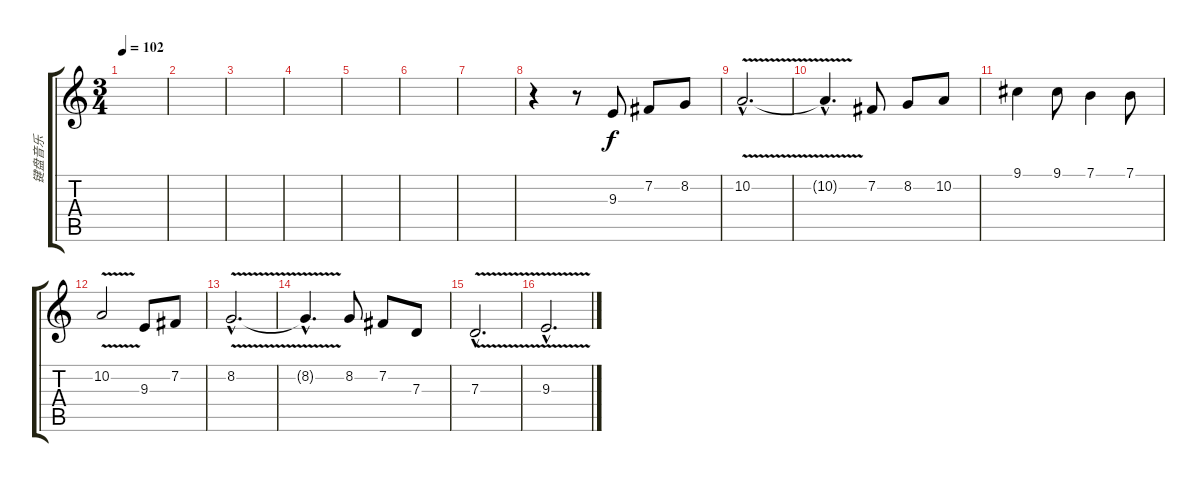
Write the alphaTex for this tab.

\track ("键盘音乐" "键盘音乐") {instrument harmonica}
\staff {score tabs}
\tuning (E4 B3 G3 D3 A2 E2) {hide}
\ts (3 4)
\tempo 102
\clef g2
\ks c
|
|
|
|
|
|
|
r.4 r.8 9.3.8{volume 10} 7.2.8 8.2.8 |
10.2{v hac}.2{d} |
10.2{hac t}.4{d} 7.2.8 8.2.8 10.2.8 |
9.1.4 9.1.8 7.1.4 7.1.8 |
10.2{v}.2 9.3.8 7.2.8 |
8.2{v hac}.2{d} |
8.2{hac t}.4{d} 8.2.8 7.2.8 7.3.8 |
7.3{v hac}.2{d} |
9.3{v hac}.2{d}
